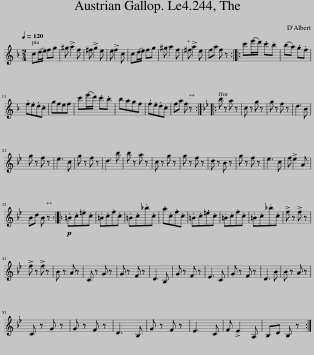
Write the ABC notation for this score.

X:1
L:1/8
Q:1/4=120
M:2/4
I:linebreak $
K:F
V:1 treble
V:1
 c(d/e/) fg | ^g !>!a2 f | ^f !>!g2 e | e !>!f2 c | c(d/e/) fg | %5
 ^g a2 f | ^f !>!a2 e | fa f z :: c'(e'/d'/) .c'.b | (ba) .g.f |$ %10
 .f.e.d.c | gfef | c'(e'/d'/) .c'.b | bagf | .f.e.d.c | %15
 fa f z ::[K:Bb] b z a z | c z g z | g z f z | d3 B |$ %20
 g z f z | e3 c | g z f z | d3 b | b z a z | %25
 c z g z | g z f z | d z B z | g z f z | e3 c | %30
 f !>!e2 A |$ Bd B z ::!p! .=B.c.=e.c | .=B.c.f.c | .=B.c._b.c | %35
 .a.c.f.c | .=B.c.=e.c | .=B.c.f.c | .=B.c._b.c | !>!f z !>!f z |$ %40
 !>!f z !>!f z | B z A z | C z G z | G z F z | D3 B, | %45
 G z F z | E3 C | G z F z | D3 B | B z A z |$ %50
 C z G z | G z F z | D3 B, | G z F z | E3 C | %55
 F !>!E2 A, | B,D B, z :| %57
